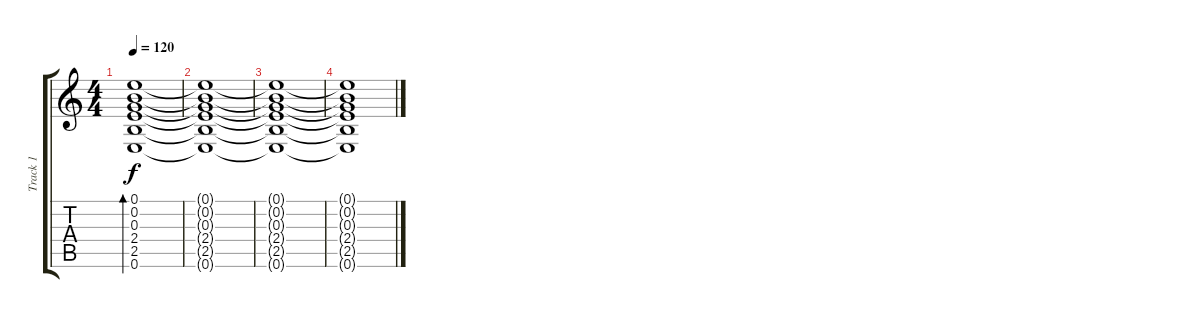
\track ("Track 1" "Track 1") {instrument acousticguitarsteel}
\staff {score tabs}
\tuning (E4 B3 G3 D3 A2 E2) {hide}
\ts (4 4)
\tempo 120
\clef g2
\ks c
(0.1 0.2 0.3 2.4 2.5 0.6).1{bd 480 dy f} |
(0.1{t} 0.2{t} 0.3{t} 2.4{t} 2.5{t} 0.6{t}).1{volume 0} |
(0.1{t} 0.2{t} 0.3{t} 2.4{t} 2.5{t} 0.6{t}).1 |
(0.1{t} 0.2{t} 0.3{t} 2.4{t} 2.5{t} 0.6{t}).1
